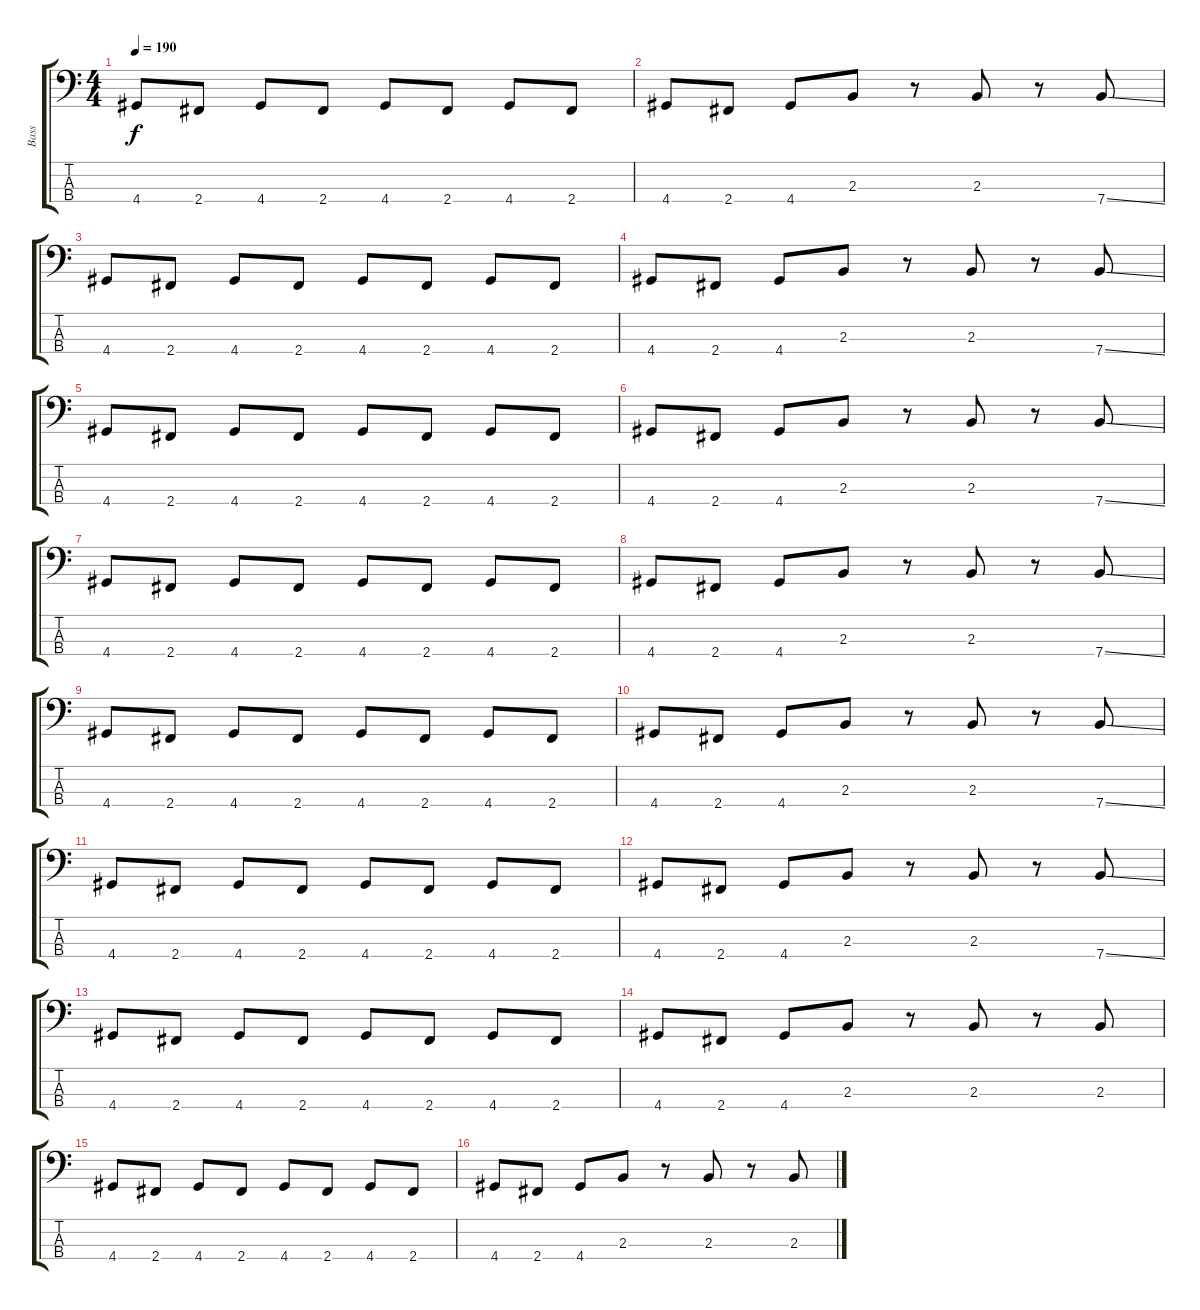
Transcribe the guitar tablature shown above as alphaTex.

\track ("Bass" "Bass") {instrument electricbasspick}
\staff {score tabs}
\tuning (G2 D2 A1 E1) {hide}
\ts (4 4)
\tempo 190
\clef f4
\ks c
4.4.8{dy f} 2.4.8 4.4.8 2.4.8 4.4.8 2.4.8 4.4.8 2.4.8 |
4.4.8 2.4.8 4.4.8 2.3.8 r.8 2.3.8 r.8 7.4{ss}.8 |
4.4.8 2.4.8 4.4.8 2.4.8 4.4.8 2.4.8 4.4.8 2.4.8 |
4.4.8 2.4.8 4.4.8 2.3.8 r.8 2.3.8 r.8 7.4{ss}.8 |
4.4.8 2.4.8 4.4.8 2.4.8 4.4.8 2.4.8 4.4.8 2.4.8 |
4.4.8 2.4.8 4.4.8 2.3.8 r.8 2.3.8 r.8 7.4{ss}.8 |
4.4.8 2.4.8 4.4.8 2.4.8 4.4.8 2.4.8 4.4.8 2.4.8 |
4.4.8 2.4.8 4.4.8 2.3.8 r.8 2.3.8 r.8 7.4{ss}.8 |
4.4.8 2.4.8 4.4.8 2.4.8 4.4.8 2.4.8 4.4.8 2.4.8 |
4.4.8 2.4.8 4.4.8 2.3.8 r.8 2.3.8 r.8 7.4{ss}.8 |
4.4.8 2.4.8 4.4.8 2.4.8 4.4.8 2.4.8 4.4.8 2.4.8 |
4.4.8 2.4.8 4.4.8 2.3.8 r.8 2.3.8 r.8 7.4{ss}.8 |
4.4.8 2.4.8 4.4.8 2.4.8 4.4.8 2.4.8 4.4.8 2.4.8 |
4.4.8 2.4.8 4.4.8 2.3.8 r.8 2.3.8 r.8 2.3.8 |
4.4.8 2.4.8 4.4.8 2.4.8 4.4.8 2.4.8 4.4.8 2.4.8 |
4.4.8 2.4.8 4.4.8 2.3.8 r.8 2.3.8 r.8 2.3.8
